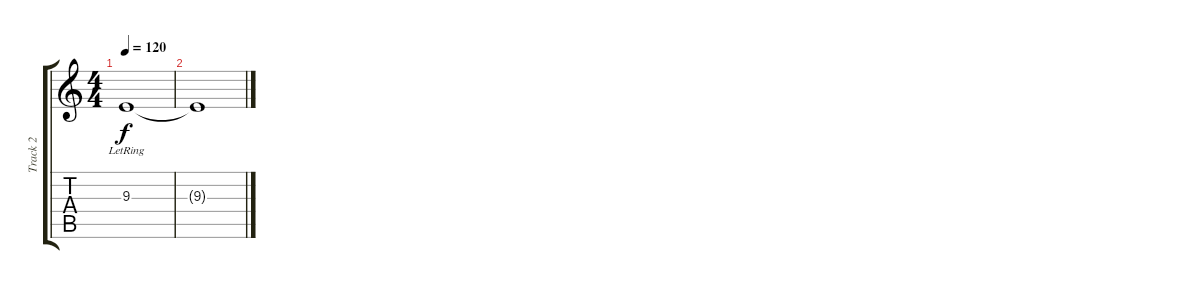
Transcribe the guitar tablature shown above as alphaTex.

\track ("Track 2" "Track 2") {instrument celesta}
\staff {score tabs}
\tuning (E4 B3 G3 D3 A2 E2) {hide}
\ts (4 4)
\tempo 120
\clef g2
\ks c
9.3{lr}.1{dy f} |
9.3{t}.1
